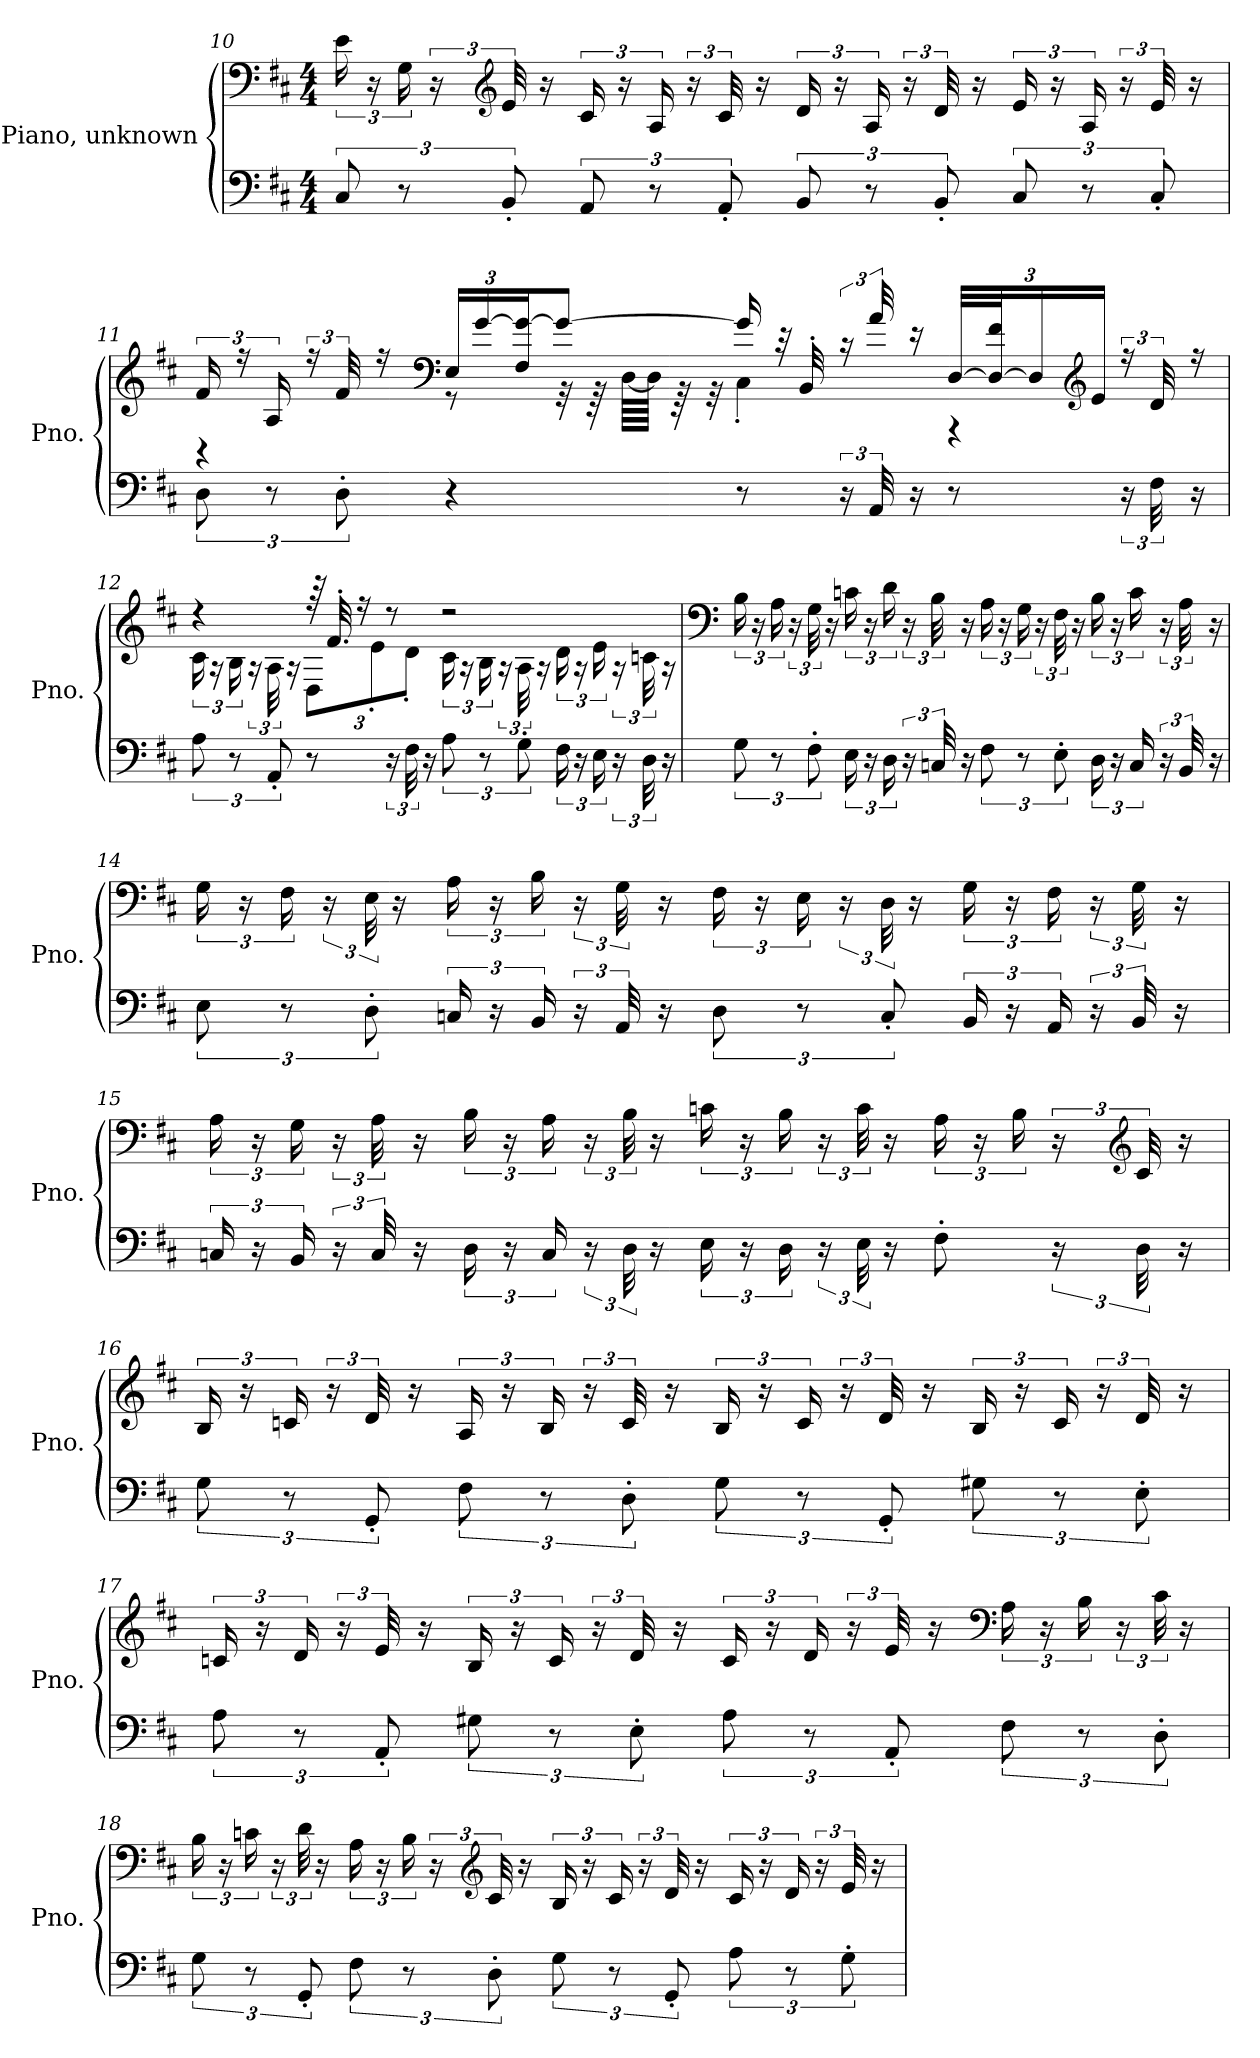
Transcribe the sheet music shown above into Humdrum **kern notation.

**kern	**kern
*part1	*part1
*staff2	*staff1
*I"Piano, unknown	*
*I'Pno.	*
!!LO:LB:g=z
*clefF4	*clefF4
*k[f#c#]	*k[f#c#]
*M4/4	*M4/4
=10	=10
12C#/	24e\
.	24r
12r	24G\
.	24r
*	*clefG2
12BB'/	48e/
.	16r
12AA/	24c#/
.	24r
12r	24A/
.	24r
12AA'/	48c#/
.	16r
12BB/	24d/
.	24r
12r	24A/
.	24r
12BB'/	48d/
.	16r
12C#/	24e/
.	24r
12r	24A/
.	24r
12C#'/	48e/
.	16r
!!LO:LB:g=z
=11	=11
*	*^
12D\	24f#/	4r
.	24r	.
12r	24A/	.
.	24r	.
12D'\	48f#/	.
.	16r	.
*	*clefF4	*
*	*Xbrackettup	*
4r	24E/LL	8r
.	[24g/	.
.	24F#/ 24g/_J	.
.	8g/J_	32r
.	.	64r
.	.	[64D\LLLL
.	.	64D\JJJJ]
.	.	64r
.	.	32r
8r	16g/]	4C#'\
.	32r	.
.	32BB'/	.
*	*brackettup	*
24r	24r	.
48AA/	48a/	.
16r	16r	.
*	*Xbrackettup	*
8r	[48D/LLL	4r
.	48D/_ 48f#/J	.
.	24D/]	.
*	*clefG2	*
.	24e/JJ	.
*	*brackettup	*
24r	24r	.
48F#\	48d/	.
16r	16r	.
!!LO:LB:g=z	!!
=12	=12	=12
12A\	4r	24c#\
.	.	24r
12r	.	24B\
.	.	24r
12AA'/	.	48A\
.	.	16r
*	*	*Xbrackettup
8r	64r	12D\L
.	32.f#'/	.
.	16r	.
.	.	12e'\
24r	8r	.
48F#\	.	12d'\J
16r	.	.
*	*	*brackettup
12A\	2r	24c#\
.	.	24r
12r	.	24B\
.	.	24r
12G'\	.	48A\
.	.	16r
24F#\	.	24d\
24r	.	24r
24E\	.	24e\
24r	.	24r
48D\	.	48cn\
16r	.	16r
*	*v	*v
!!LO:LB:g=z
=13	=13
*	*clefF4
12G\	24B\
.	24r
12r	24A\
.	24r
12F#'\	48G\
.	16r
24E\	24cn\
24r	24r
24D\	24d\
24r	24r
48Cn/	48B\
16r	16r
12F#\	24A\
.	24r
12r	24G\
.	24r
12E'\	48F#\
.	16r
24D\	24B\
24r	24r
24C/	24c\
24r	24r
48BB/	48A\
16r	16r
!!LO:PB:g=z
=14	=14
12E\	24G\
.	24r
12r	24F#\
.	24r
12D'\	48E\
.	16r
24Cn/	24A\
24r	24r
24BB/	24B\
24r	24r
48AA/	48G\
16r	16r
12D\	24F#\
.	24r
12r	24E\
.	24r
12C'/	48D\
.	16r
24BB/	24G\
24r	24r
24AA/	24F#\
24r	24r
48BB/	48G\
16r	16r
!!LO:LB:g=z
=15	=15
24Cn/	24A\
24r	24r
24BB/	24G\
24r	24r
48C/	48A\
16r	16r
24D\	24B\
24r	24r
24C/	24A\
24r	24r
48D\	48B\
16r	16r
24E\	24cn\
24r	24r
24D\	24B\
24r	24r
48E\	48c\
16r	16r
8F#'\	24A\
.	24r
.	24B\
24r	24r
*	*clefG2
48D\	48c/
16r	16r
!!LO:LB:g=z
=16	=16
12G\	24B/
.	24r
12r	24cn/
.	24r
12GG'/	48d/
.	16r
12F#\	24A/
.	24r
12r	24B/
.	24r
12D'\	48c/
.	16r
12G\	24B/
.	24r
12r	24c/
.	24r
12GG'/	48d/
.	16r
12G#X\	24B/
.	24r
12r	24c/
.	24r
12E'\	48d/
.	16r
!!LO:LB:g=z
=17	=17
12A\	24cn/
.	24r
12r	24d/
.	24r
12AA'/	48e/
.	16r
12G#X\	24B/
.	24r
12r	24c/
.	24r
12E'\	48d/
.	16r
12A\	24c/
.	24r
12r	24d/
.	24r
12AA'/	48e/
.	16r
*	*clefF4
12F#\	24A\
.	24r
12r	24B\
.	24r
12D'\	48c\
.	16r
!!LO:LB:g=z
=18	=18
12G\	24B\
.	24r
12r	24cn\
.	24r
12GG'/	48d\
.	16r
12F#\	24A\
.	24r
12r	24B\
.	24r
*	*clefG2
12D'\	48c/
.	16r
12G\	24B/
.	24r
12r	24c/
.	24r
12GG'/	48d/
.	16r
12A\	24c/
.	24r
12r	24d/
.	24r
12G'\	48e/
.	16r
=	=
*-	*-
